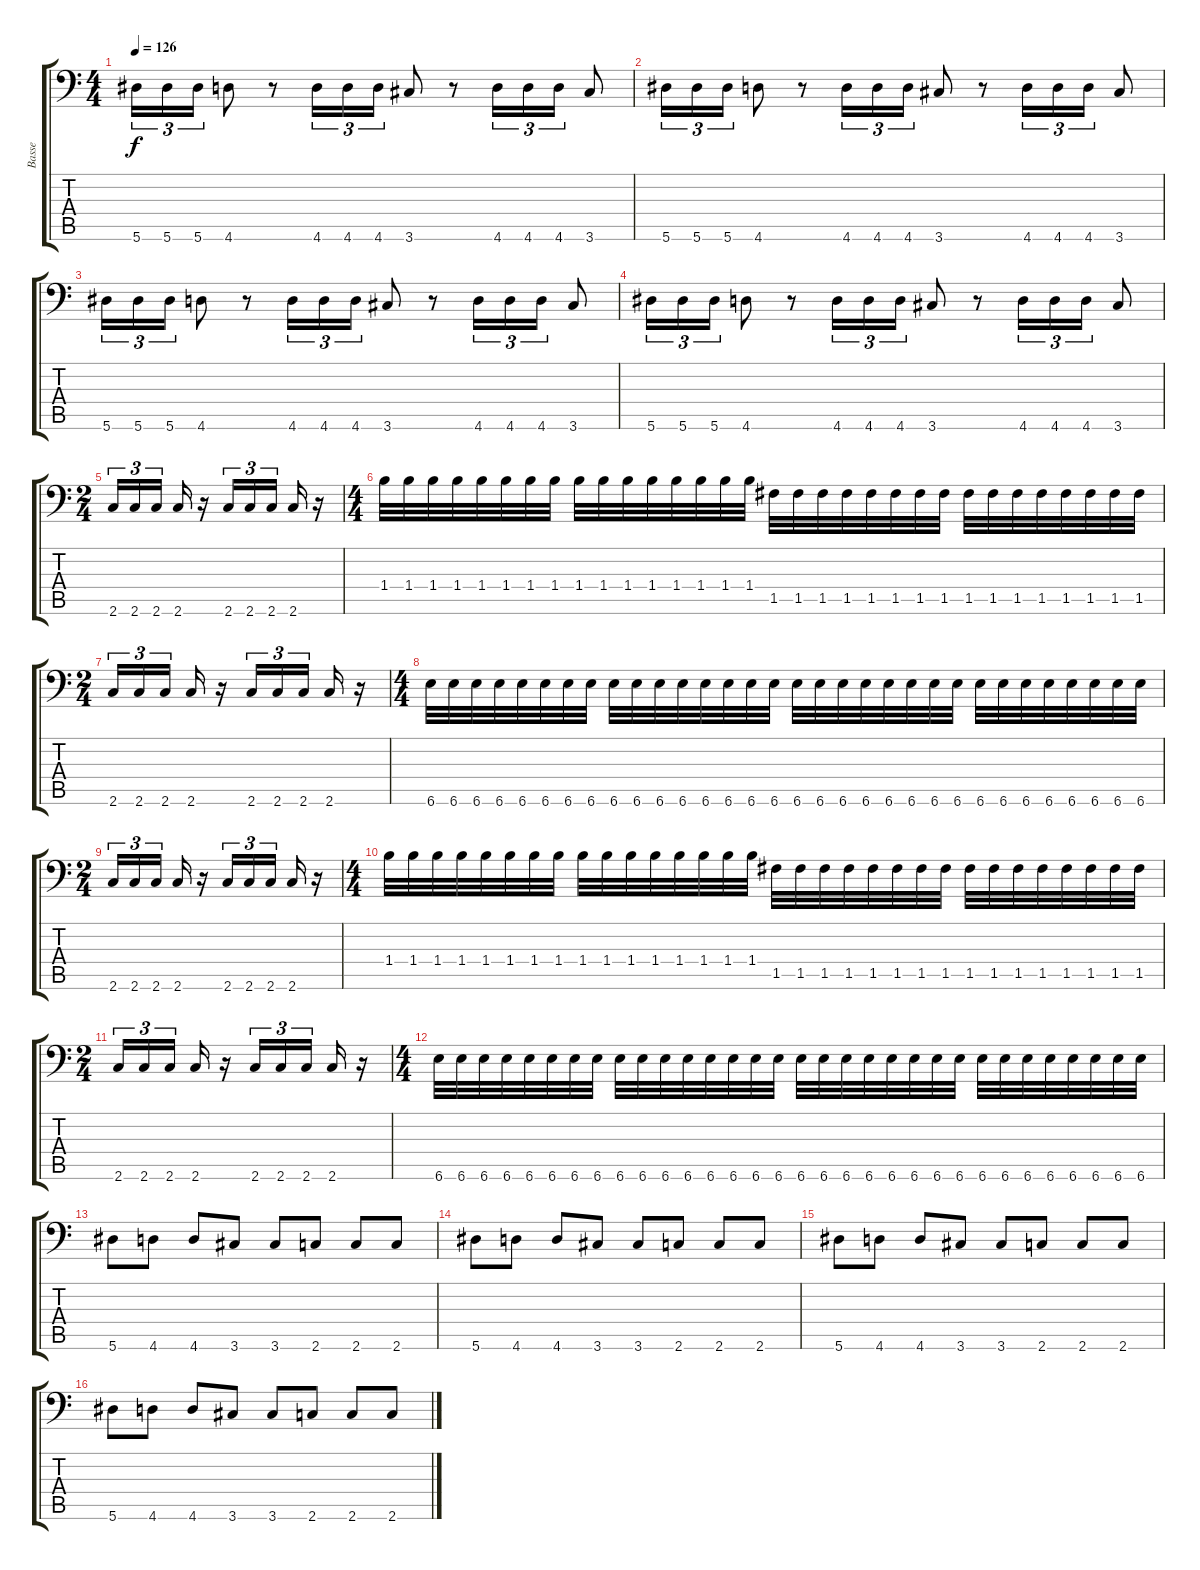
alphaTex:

\track ("Basse" "Basse") {instrument electricbasspick}
\staff {score tabs}
\tuning (C4 G3 Eb3 Bb2 F2 Bb1) {hide}
\ts (4 4)
\tempo 126
\clef f4
\ks c
5.6.16{tu (3 2) dy f} 5.6.16{tu (3 2)} 5.6.16{tu (3 2)} 4.6.8 r.8 4.6.16{tu (3 2)} 4.6.16{tu (3 2)} 4.6.16{tu (3 2)} 3.6.8 r.8 4.6.16{tu (3 2)} 4.6.16{tu (3 2)} 4.6.16{tu (3 2)} 3.6.8 |
5.6.16{tu (3 2)} 5.6.16{tu (3 2)} 5.6.16{tu (3 2)} 4.6.8 r.8 4.6.16{tu (3 2)} 4.6.16{tu (3 2)} 4.6.16{tu (3 2)} 3.6.8 r.8 4.6.16{tu (3 2)} 4.6.16{tu (3 2)} 4.6.16{tu (3 2)} 3.6.8 |
5.6.16{tu (3 2)} 5.6.16{tu (3 2)} 5.6.16{tu (3 2)} 4.6.8 r.8 4.6.16{tu (3 2)} 4.6.16{tu (3 2)} 4.6.16{tu (3 2)} 3.6.8 r.8 4.6.16{tu (3 2)} 4.6.16{tu (3 2)} 4.6.16{tu (3 2)} 3.6.8 |
5.6.16{tu (3 2)} 5.6.16{tu (3 2)} 5.6.16{tu (3 2)} 4.6.8 r.8 4.6.16{tu (3 2)} 4.6.16{tu (3 2)} 4.6.16{tu (3 2)} 3.6.8 r.8 4.6.16{tu (3 2)} 4.6.16{tu (3 2)} 4.6.16{tu (3 2)} 3.6.8 |
\ts (2 4)
2.6.16{tu (3 2)} 2.6.16{tu (3 2)} 2.6.16{tu (3 2)} 2.6.16 r.16 2.6.16{tu (3 2)} 2.6.16{tu (3 2)} 2.6.16{tu (3 2)} 2.6.16 r.16 |
\ts (4 4)
1.4.32 1.4.32 1.4.32 1.4.32 1.4.32 1.4.32 1.4.32 1.4.32 1.4.32 1.4.32 1.4.32 1.4.32 1.4.32 1.4.32 1.4.32 1.4.32 1.5.32 1.5.32 1.5.32 1.5.32 1.5.32 1.5.32 1.5.32 1.5.32 1.5.32 1.5.32 1.5.32 1.5.32 1.5.32 1.5.32 1.5.32 1.5.32 |
\ts (2 4)
2.6.16{tu (3 2)} 2.6.16{tu (3 2)} 2.6.16{tu (3 2)} 2.6.16 r.16 2.6.16{tu (3 2)} 2.6.16{tu (3 2)} 2.6.16{tu (3 2)} 2.6.16 r.16 |
\ts (4 4)
6.6.32 6.6.32 6.6.32 6.6.32 6.6.32 6.6.32 6.6.32 6.6.32 6.6.32 6.6.32 6.6.32 6.6.32 6.6.32 6.6.32 6.6.32 6.6.32 6.6.32 6.6.32 6.6.32 6.6.32 6.6.32 6.6.32 6.6.32 6.6.32 6.6.32 6.6.32 6.6.32 6.6.32 6.6.32 6.6.32 6.6.32 6.6.32 |
\ts (2 4)
2.6.16{tu (3 2)} 2.6.16{tu (3 2)} 2.6.16{tu (3 2)} 2.6.16 r.16 2.6.16{tu (3 2)} 2.6.16{tu (3 2)} 2.6.16{tu (3 2)} 2.6.16 r.16 |
\ts (4 4)
1.4.32 1.4.32 1.4.32 1.4.32 1.4.32 1.4.32 1.4.32 1.4.32 1.4.32 1.4.32 1.4.32 1.4.32 1.4.32 1.4.32 1.4.32 1.4.32 1.5.32 1.5.32 1.5.32 1.5.32 1.5.32 1.5.32 1.5.32 1.5.32 1.5.32 1.5.32 1.5.32 1.5.32 1.5.32 1.5.32 1.5.32 1.5.32 |
\ts (2 4)
2.6.16{tu (3 2)} 2.6.16{tu (3 2)} 2.6.16{tu (3 2)} 2.6.16 r.16 2.6.16{tu (3 2)} 2.6.16{tu (3 2)} 2.6.16{tu (3 2)} 2.6.16 r.16 |
\ts (4 4)
6.6.32 6.6.32 6.6.32 6.6.32 6.6.32 6.6.32 6.6.32 6.6.32 6.6.32 6.6.32 6.6.32 6.6.32 6.6.32 6.6.32 6.6.32 6.6.32 6.6.32 6.6.32 6.6.32 6.6.32 6.6.32 6.6.32 6.6.32 6.6.32 6.6.32 6.6.32 6.6.32 6.6.32 6.6.32 6.6.32 6.6.32 6.6.32 |
5.6.8 4.6.8 4.6.8 3.6.8 3.6.8 2.6.8 2.6.8 2.6.8 |
5.6.8 4.6.8 4.6.8 3.6.8 3.6.8 2.6.8 2.6.8 2.6.8 |
5.6.8 4.6.8 4.6.8 3.6.8 3.6.8 2.6.8 2.6.8 2.6.8 |
5.6.8 4.6.8 4.6.8 3.6.8 3.6.8 2.6.8 2.6.8 2.6.8
